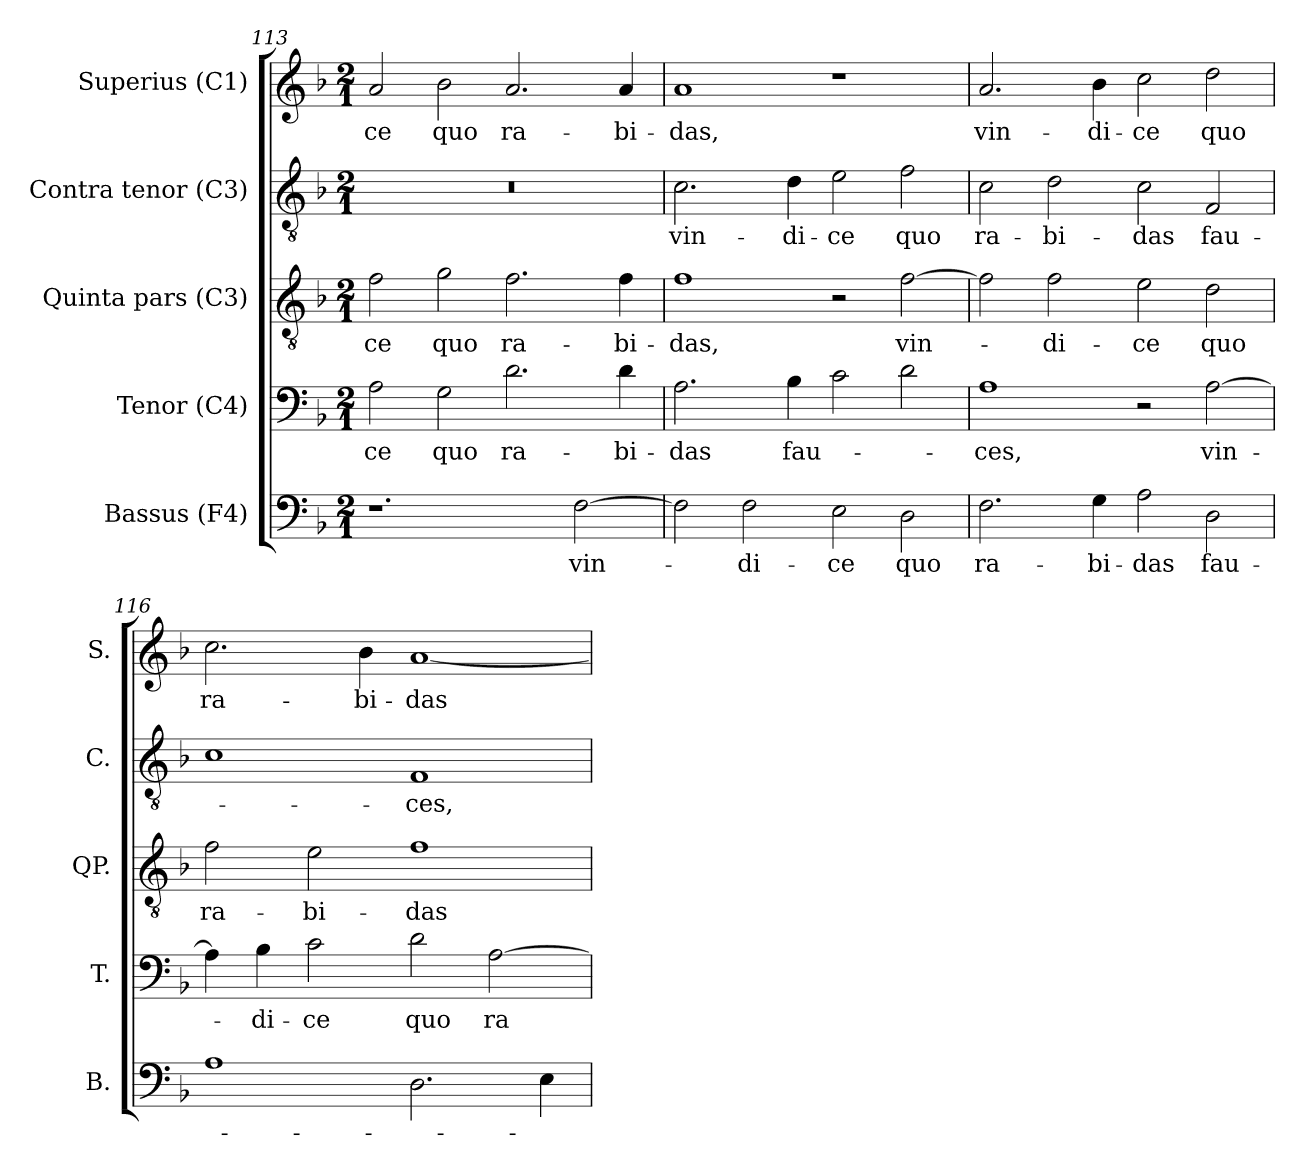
**kern	**text	**kern	**text	**kern	**text	**kern	**text	**kern	**text
*part5	*part5	*part4	*part4	*part3	*part3	*part2	*part2	*part1	*part1
*staff5	*staff5	*staff4	*staff4	*staff3	*staff3	*staff2	*staff2	*staff1	*staff1
*I"Bassus (F4)	*	*I"Tenor (C4)	*	*I"Quinta pars (C3)	*	*I"Contra tenor (C3)	*	*I"Superius (C1)	*
*I'B.	*	*I'T.	*	*I'QP.	*	*I'C.	*	*I'S.	*
*clefF4	*	*clefF4	*	*clefGv2	*	*clefGv2	*	*clefG2	*
*	*	*ITrd7c12	*	*ITrd7c12	*	*ITrd7c12	*	*	*
*k[b-]	*	*k[b-]	*	*k[b-]	*	*k[b-]	*	*k[b-]	*
*F:	*	*F:	*	*F:	*	*F:	*	*F:	*
*M2/1	*	*M2/1	*	*M2/1	*	*M2/1	*	*M2/1	*
=113	=113	=113	=113	=113	=113	=113	=113	=113	=113
!	!	!	!LO:LY:b:color=#000000	!	!	!	!	!	!
!	!	!	!	!	!LO:LY:b:color=#000000	!LO:N:vis=1	!	!	!
!	!	!	!	!	!	!	!	!	!LO:LY:b:color=#000000
1.r	.	2AAi\	-ce	2Fi\	-ce	0r	.	2ai/	-ce
!	!	!	!LO:LY:b:color=#000000	!	!	!	!	!	!
!	!	!	!	!	!LO:LY:b:color=#000000	!	!	!	!
!	!	!	!	!	!	!	!	!	!LO:LY:b:color=#000000
.	.	2GGi\	quo	2Gi\	quo	.	.	2b-i\	quo
!	!	!	!LO:LY:b:color=#000000	!	!	!	!	!	!
!	!	!	!	!	!LO:LY:b:color=#000000	!	!	!	!
!	!	!	!	!	!	!	!	!	!LO:LY:b:color=#000000
.	.	2.Di\	ra-	2.Fi\	ra-	.	.	2.ai/	ra-
!	!LO:LY:b:color=#000000	!	!	!	!	!	!	!	!
[2Fi\	vin-	.	.	.	.	.	.	.	.
!	!	!	!LO:LY:b:color=#000000	!	!	!	!	!	!
!	!	!	!	!	!LO:LY:b:color=#000000	!	!	!	!
!	!	!	!	!	!	!	!	!	!LO:LY:b:color=#000000
.	.	4Di\	-bi-	4Fi\	-bi-	.	.	4ai/	-bi-
!!LO:LB:g=z
=114	=114	=114	=114	=114	=114	=114	=114	=114	=114
!	!	!	!LO:LY:b:color=#000000	!	!	!	!	!	!
!	!	!	!	!	!LO:LY:b:color=#000000	!	!	!	!
!	!	!	!	!	!	!	!LO:LY:b:color=#000000	!	!
!	!	!	!	!	!	!	!	!	!LO:LY:b:color=#000000
2Fi\]	.	2.AAi\	-das	1Fi	-das,	2.Ci\	vin-	1ai	-das,
!	!LO:LY:b:color=#000000	!	!	!	!	!	!	!	!
2Fi\	-di-	.	.	.	.	.	.	.	.
!	!	!	!LO:LY:b:color=#000000	!	!	!	!	!	!
!	!	!	!	!	!	!	!LO:LY:b:color=#000000	!	!
.	.	4BB-i\	fau-	.	.	4Di\	-di-	.	.
!	!LO:LY:b:color=#000000	!	!	!	!	!	!	!	!
!	!	!	!	!	!	!	!LO:LY:b:color=#000000	!	!
2Ei\	-ce	2Ci\	.	2r	.	2Ei\	-ce	1r	.
!	!LO:LY:b:color=#000000	!	!	!	!	!	!	!	!
!	!	!	!	!	!LO:LY:b:color=#000000	!	!	!	!
!	!	!	!	!	!	!	!LO:LY:b:color=#000000	!	!
2Di\	quo	2Di\	.	[2Fi\	vin-	2Fi\	quo	.	.
=115	=115	=115	=115	=115	=115	=115	=115	=115	=115
!	!LO:LY:b:color=#000000	!	!	!	!	!	!	!	!
!	!	!	!LO:LY:b:color=#000000	!	!	!	!	!	!
!	!	!	!	!	!	!	!LO:LY:b:color=#000000	!	!
!	!	!	!	!	!	!	!	!	!LO:LY:b:color=#000000
2.Fi\	ra-	1AAi	-ces,	2Fi\]	.	2Ci\	ra-	2.ai/	vin-
!	!	!	!	!	!LO:LY:b:color=#000000	!	!	!	!
!	!	!	!	!	!	!	!LO:LY:b:color=#000000	!	!
.	.	.	.	2Fi\	-di-	2Di\	-bi-	.	.
!	!LO:LY:b:color=#000000	!	!	!	!	!	!	!	!
!	!	!	!	!	!	!	!	!	!LO:LY:b:color=#000000
4Gi\	-bi-	.	.	.	.	.	.	4b-i\	-di-
!	!LO:LY:b:color=#000000	!	!	!	!	!	!	!	!
!	!	!	!	!	!LO:LY:b:color=#000000	!	!	!	!
!	!	!	!	!	!	!	!LO:LY:b:color=#000000	!	!
!	!	!	!	!	!	!	!	!	!LO:LY:b:color=#000000
2Ai\	-das	2r	.	2Ei\	-ce	2Ci\	-das	2cci\	-ce
!	!LO:LY:b:color=#000000	!	!	!	!	!	!	!	!
!	!	!	!LO:LY:b:color=#000000	!	!	!	!	!	!
!	!	!	!	!	!LO:LY:b:color=#000000	!	!	!	!
!	!	!	!	!	!	!	!LO:LY:b:color=#000000	!	!
!	!	!	!	!	!	!	!	!	!LO:LY:b:color=#000000
2Di\	fau-	[2AAi\	vin-	2Di\	quo	2FFi/	fau-	2ddi\	quo
=116	=116	=116	=116	=116	=116	=116	=116	=116	=116
!	!	!	!	!	!LO:LY:b:color=#000000	!	!	!	!
!	!	!	!	!	!	!	!	!	!LO:LY:b:color=#000000
1Ai	.	4AAi\]	.	2Fi\	ra-	1Ci	.	2.cci\	ra-
!	!	!	!LO:LY:b:color=#000000	!	!	!	!	!	!
.	.	4BB-i\	-di-	.	.	.	.	.	.
!	!	!	!LO:LY:b:color=#000000	!	!	!	!	!	!
!	!	!	!	!	!LO:LY:b:color=#000000	!	!	!	!
.	.	2Ci\	-ce	2Ei\	-bi-	.	.	.	.
!	!	!	!	!	!	!	!	!	!LO:LY:b:color=#000000
.	.	.	.	.	.	.	.	4b-i\	-bi-
!	!	!	!LO:LY:b:color=#000000	!	!	!	!	!	!
!	!	!	!	!	!LO:LY:b:color=#000000	!	!	!	!
!	!	!	!	!	!	!	!LO:LY:b:color=#000000	!	!
!	!	!	!	!	!	!	!	!	!LO:LY:b:color=#000000
2.Di\	.	2Di\	quo	1Fi	-das	1FFi	-ces,	[1ai	-das
!	!	!	!LO:LY:b:color=#000000	!	!	!	!	!	!
.	.	[2AAi\	ra-	.	.	.	.	.	.
4Ei\	.	.	.	.	.	.	.	.	.
=	=	=	=	=	=	=	=	=	=
*-	*-	*-	*-	*-	*-	*-	*-	*-	*-
